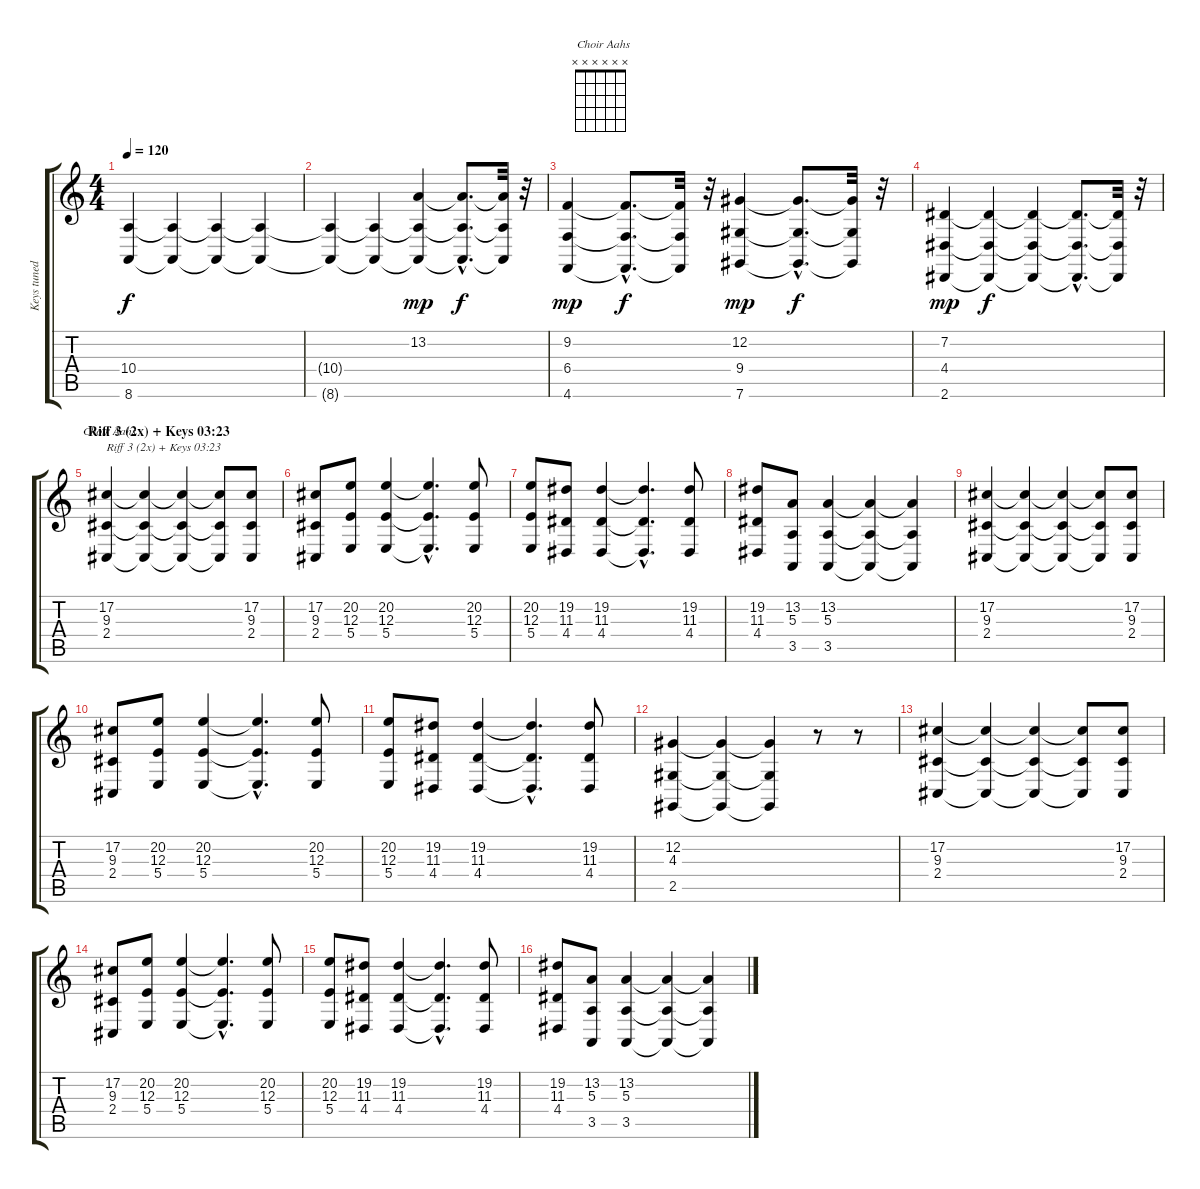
\track ("Keys tuned to C#" "Keys tuned") {instrument stringensemble1}
\staff {score tabs}
\tuning (Db4 Ab3 E3 B2 Gb2 Db2) {hide}
\chord ("  Choir Aahs" x x x x x x)
\ts (4 4)
\tempo 120
\clef g2
\ks c
(10.4 8.6).4{dy f volume 12} (10.4{t} 8.6{t}).4 (10.4{t} 8.6{t}).4 (10.4{t} 8.6{t}).4 |
(10.4{t} 8.6{t}).4 (10.4{t} 8.6{t}).4 (13.2 10.4{t} 8.6{t}).4{dy mp} (13.2{hac t} 10.4{hac t} 8.6{hac t}).8{d dy f} (13.2{t} 10.4{t} 8.6{t}).32 r.32{volume 10} |
(9.2 6.4 4.6).4{dy mp volume 12} (9.2{hac t} 6.4{hac t} 4.6{hac t}).8{d dy f} (9.2{t} 6.4{t} 4.6{t}).32 r.32{volume 10} (12.2 9.4 7.6).4{dy mp volume 12} (12.2{hac t} 9.4{hac t} 7.6{hac t}).8{d dy f} (12.2{t} 9.4{t} 7.6{t}).32 r.32{volume 10} |
(7.2 4.4 2.6).4{dy mp volume 12} (7.2{t} 4.4{t} 2.6{t}).4{dy f} (7.2{t} 4.4{t} 2.6{t}).4 (7.2{hac t} 4.4{hac t} 2.6{hac t}).8{d} (7.2{t} 4.4{t} 2.6{t}).32 r.32{volume 12} |
\section ("" "Riff 3 (2x) + Keys 03:23")
(17.2 9.3 2.4).4{ch "  Choir Aahs" txt "Riff 3 (2x) + Keys 03:23" volume 8 instrument choiraahs} (17.2{t} 9.3{t} 2.4{t}).4 (17.2{t} 9.3{t} 2.4{t}).4 (17.2{t} 9.3{t} 2.4{t}).8 (17.2 9.3 2.4).8 |
(17.2 9.3 2.4).8 (20.2 12.3 5.4).8 (20.2 12.3 5.4).4 (20.2{hac t} 12.3{hac t} 5.4{hac t}).4{d} (20.2 12.3 5.4).8 |
(20.2 12.3 5.4).8 (19.2 11.3 4.4).8 (19.2 11.3 4.4).4 (19.2{hac t} 11.3{hac t} 4.4{hac t}).4{d} (19.2 11.3 4.4).8 |
(19.2 11.3 4.4).8 (13.2 5.3 3.5).8 (13.2 5.3 3.5).4 (13.2{t} 5.3{t} 3.5{t}).4 (13.2{t} 5.3{t} 3.5{t}).4 |
(17.2 9.3 2.4).4 (17.2{t} 9.3{t} 2.4{t}).4 (17.2{t} 9.3{t} 2.4{t}).4 (17.2{t} 9.3{t} 2.4{t}).8 (17.2 9.3 2.4).8 |
(17.2 9.3 2.4).8 (20.2 12.3 5.4).8 (20.2 12.3 5.4).4 (20.2{hac t} 12.3{hac t} 5.4{hac t}).4{d} (20.2 12.3 5.4).8 |
(20.2 12.3 5.4).8 (19.2 11.3 4.4).8 (19.2 11.3 4.4).4 (19.2{hac t} 11.3{hac t} 4.4{hac t}).4{d} (19.2 11.3 4.4).8 |
(12.2 4.3 2.5).4 (12.2{t} 4.3{t} 2.5{t}).4 (12.2{t} 4.3{t} 2.5{t}).4 r.8 r.8 |
(17.2 9.3 2.4).4 (17.2{t} 9.3{t} 2.4{t}).4 (17.2{t} 9.3{t} 2.4{t}).4 (17.2{t} 9.3{t} 2.4{t}).8 (17.2 9.3 2.4).8 |
(17.2 9.3 2.4).8 (20.2 12.3 5.4).8 (20.2 12.3 5.4).4 (20.2{hac t} 12.3{hac t} 5.4{hac t}).4{d} (20.2 12.3 5.4).8 |
(20.2 12.3 5.4).8 (19.2 11.3 4.4).8 (19.2 11.3 4.4).4 (19.2{hac t} 11.3{hac t} 4.4{hac t}).4{d} (19.2 11.3 4.4).8 |
(19.2 11.3 4.4).8 (13.2 5.3 3.5).8 (13.2 5.3 3.5).4 (13.2{t} 5.3{t} 3.5{t}).4 (13.2{t} 5.3{t} 3.5{t}).4
